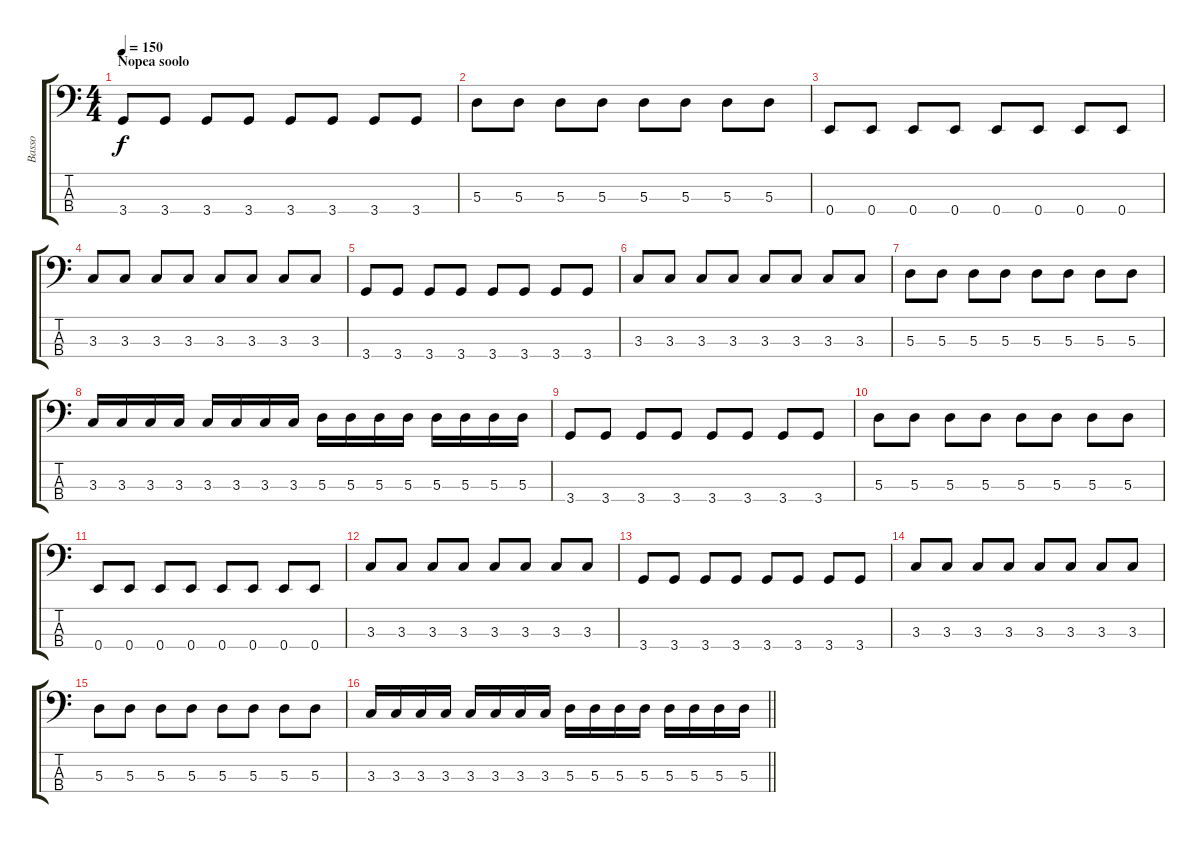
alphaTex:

\track ("Basso" "Basso") {instrument electricbassfinger}
\staff {score tabs}
\tuning (G2 D2 A1 E1) {hide}
\ts (4 4)
\section ("" "Nopea soolo")
\tempo 150
\clef f4
\ks c
3.4.8{dy f} 3.4.8 3.4.8 3.4.8 3.4.8 3.4.8 3.4.8 3.4.8 |
5.3.8 5.3.8 5.3.8 5.3.8 5.3.8 5.3.8 5.3.8 5.3.8 |
0.4.8 0.4.8 0.4.8 0.4.8 0.4.8 0.4.8 0.4.8 0.4.8 |
3.3.8 3.3.8 3.3.8 3.3.8 3.3.8 3.3.8 3.3.8 3.3.8 |
3.4.8 3.4.8 3.4.8 3.4.8 3.4.8 3.4.8 3.4.8 3.4.8 |
3.3.8 3.3.8 3.3.8 3.3.8 3.3.8 3.3.8 3.3.8 3.3.8 |
5.3.8 5.3.8 5.3.8 5.3.8 5.3.8 5.3.8 5.3.8 5.3.8 |
3.3.16 3.3.16 3.3.16 3.3.16 3.3.16 3.3.16 3.3.16 3.3.16 5.3.16 5.3.16 5.3.16 5.3.16 5.3.16 5.3.16 5.3.16 5.3.16 |
3.4.8 3.4.8 3.4.8 3.4.8 3.4.8 3.4.8 3.4.8 3.4.8 |
5.3.8 5.3.8 5.3.8 5.3.8 5.3.8 5.3.8 5.3.8 5.3.8 |
0.4.8 0.4.8 0.4.8 0.4.8 0.4.8 0.4.8 0.4.8 0.4.8 |
3.3.8 3.3.8 3.3.8 3.3.8 3.3.8 3.3.8 3.3.8 3.3.8 |
3.4.8 3.4.8 3.4.8 3.4.8 3.4.8 3.4.8 3.4.8 3.4.8 |
3.3.8 3.3.8 3.3.8 3.3.8 3.3.8 3.3.8 3.3.8 3.3.8 |
5.3.8 5.3.8 5.3.8 5.3.8 5.3.8 5.3.8 5.3.8 5.3.8 |
\barLineRight lightlight
3.3.16 3.3.16 3.3.16 3.3.16 3.3.16 3.3.16 3.3.16 3.3.16 5.3.16 5.3.16 5.3.16 5.3.16 5.3.16 5.3.16 5.3.16 5.3.16
